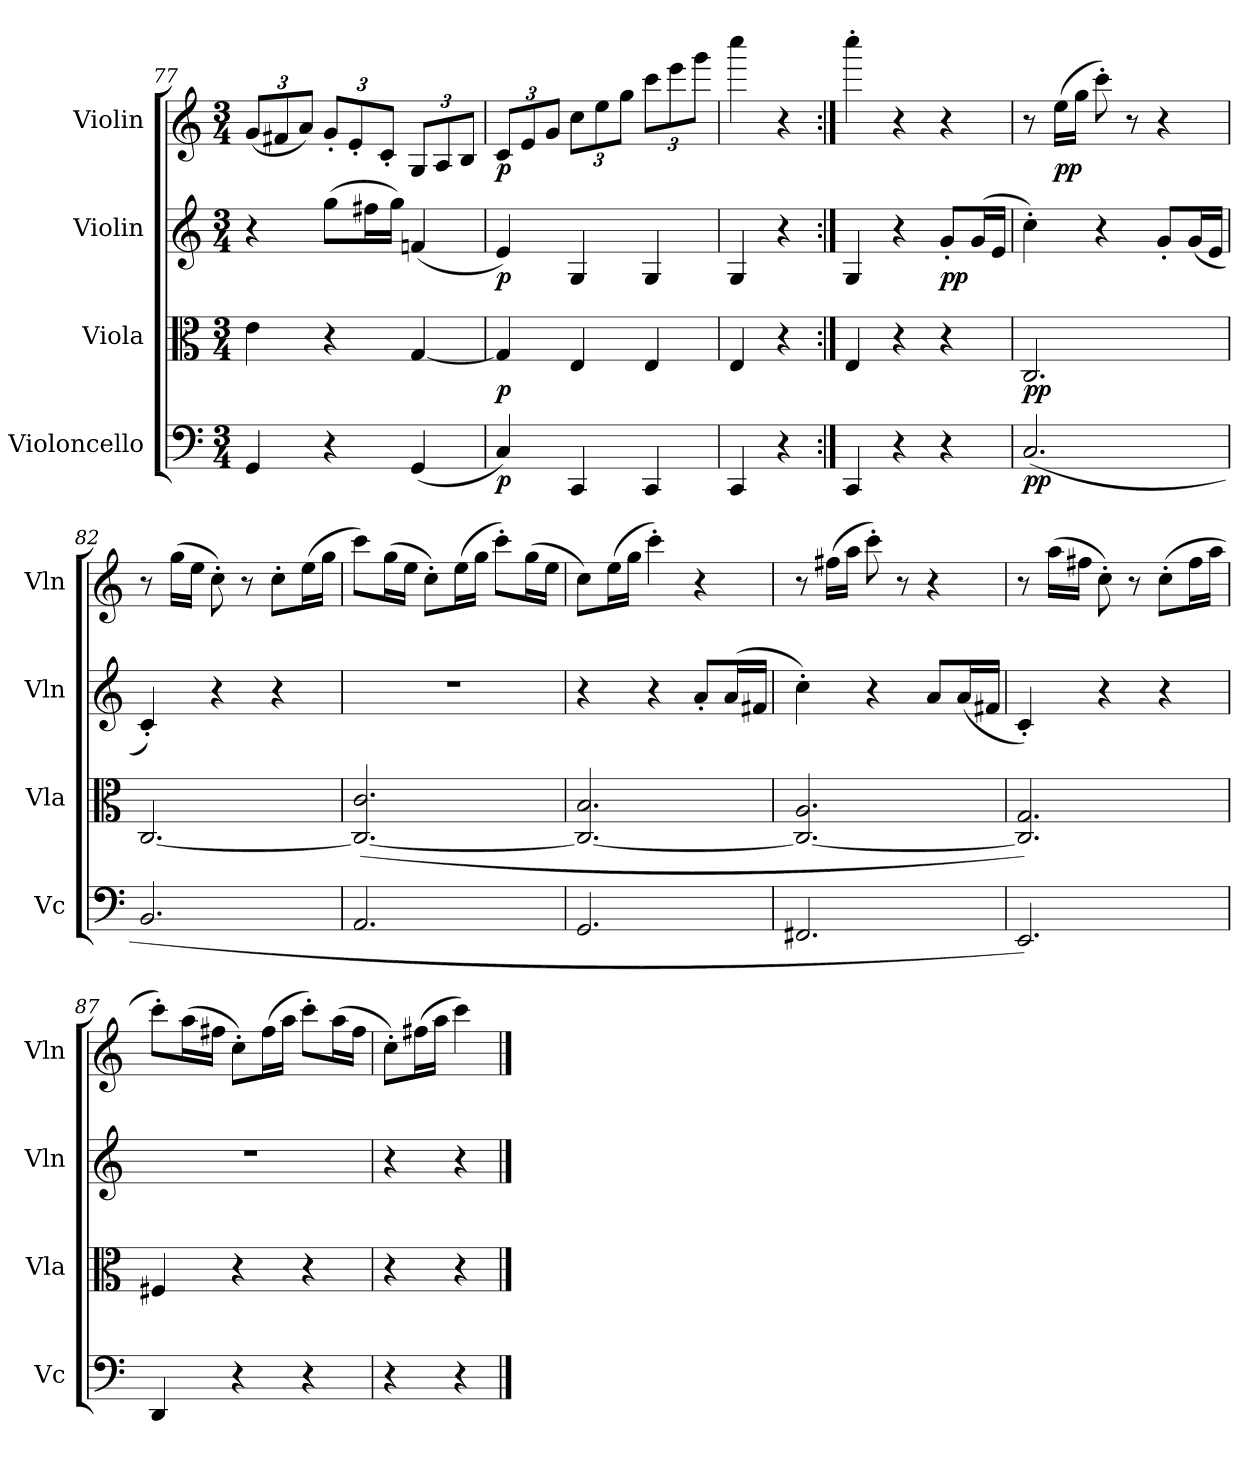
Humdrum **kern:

**kern	**dynam	**kern	**dynam	**kern	**dynam	**kern	**dynam
*part4	*part4	*part3	*part3	*part2	*part2	*part1	*part1
*staff4	*staff4	*staff3	*staff3	*staff2	*staff2	*staff1	*staff1
*I"Violoncello	*	*I"Viola	*	*I"Violin	*	*I"Violin	*
*I'Vc	*	*I'Vla	*	*I'Vln	*	*I'Vln	*
*clefF4	*	*clefC3	*	*clefG2	*	*clefG2	*
*k[]	*	*k[]	*	*k[]	*	*k[]	*
*M3/4	*	*M3/4	*	*M3/4	*	*M3/4	*
=77	=77	=77	=77	=77	=77	=77	=77
4GG/	.	4e\	.	4r	.	(12g/L	.
.	.	.	.	.	.	12f#X/	.
.	.	.	.	.	.	12a/J)	.
4r	.	4r	.	(8gg\L	.	12g'/L	.
.	.	.	.	.	.	12e'/	.
.	.	.	.	16ff#X\L	.	.	.
.	.	.	.	.	.	12c'/J	.
.	.	.	.	16gg\JJ)	.	.	.
(4GG/	.	[4G/	.	(4fn/	.	12G/L	.
.	.	.	.	.	.	12A/	.
.	.	.	.	.	.	12B/J	.
=78	=78	=78	=78	=78	=78	=78	=78
4C/)	p	4G/]	p	4e/)	p	12c/L	p
.	.	.	.	.	.	12e/	.
.	.	.	.	.	.	12g/J	.
4CC/	.	4E/	.	4G/	.	12cc\L	.
.	.	.	.	.	.	12ee\	.
.	.	.	.	.	.	12gg\J	.
4CC/	.	4E/	.	4G/	.	12ccc\L	.
.	.	.	.	.	.	12eee\	.
.	.	.	.	.	.	12ggg\J	.
=79	=79	=79	=79	=79	=79	=79	=79
4CC/	.	4E/	.	4G/	.	4cccc\	.
4r	.	4r	.	4r	.	4r	.
=80:|!	=80:|!	=80:|!	=80:|!	=80:|!	=80:|!	=80:|!	=80:|!
4CC/	.	4E/	.	4G/	.	4cccc'\	.
4r	.	4r	.	4r	.	4r	.
4r	.	4r	.	8g'/L	pp	4r	.
.	.	.	.	(16g/L	.	.	.
.	.	.	.	16e/JJ	.	.	.
=81	=81	=81	=81	=81	=81	=81	=81
(2.C/	pp	2.C/	pp	4cc'\)	.	8r	.
.	.	.	.	.	.	(16ee\LL	pp
.	.	.	.	.	.	16gg\JJ	.
.	.	.	.	4r	.	8ccc'\)	.
.	.	.	.	.	.	8r	.
.	.	.	.	8g'/L	.	4r	.
.	.	.	.	(16g/L	.	.	.
.	.	.	.	16e/JJ	.	.	.
=82	=82	=82	=82	=82	=82	=82	=82
2.BB/	.	[2.C/	.	4c'/)	.	8r	.
.	.	.	.	.	.	(16gg\LL	.
.	.	.	.	.	.	16ee\JJ	.
.	.	.	.	4r	.	8cc'\)	.
.	.	.	.	.	.	8r	.
.	.	.	.	4r	.	8cc'\L	.
.	.	.	.	.	.	(16ee\L	.
.	.	.	.	.	.	16gg\JJ	.
=83	=83	=83	=83	=83	=83	=83	=83
2.AA/	.	(2.C_/ 2.c/	.	2.r	.	8ccc\L)	.
.	.	.	.	.	.	(16gg\L	.
.	.	.	.	.	.	16ee\JJ	.
.	.	.	.	.	.	8cc'\L)	.
.	.	.	.	.	.	(16ee\L	.
.	.	.	.	.	.	16gg\JJ	.
.	.	.	.	.	.	8ccc'\L)	.
.	.	.	.	.	.	(16gg\L	.
.	.	.	.	.	.	16ee\JJ	.
=84	=84	=84	=84	=84	=84	=84	=84
2.GG/	.	2.C_/ 2.B/	.	4r	.	8cc\L)	.
.	.	.	.	.	.	(16ee\L	.
.	.	.	.	.	.	16gg\JJ	.
.	.	.	.	4r	.	4ccc'\)	.
.	.	.	.	8a'/L	.	4r	.
.	.	.	.	(16a/L	.	.	.
.	.	.	.	16f#X/JJ	.	.	.
=85	=85	=85	=85	=85	=85	=85	=85
2.FF#X/	.	2.C_/ 2.A/	.	4cc'\)	.	8r	.
.	.	.	.	.	.	(16ff#X\LL	.
.	.	.	.	.	.	16aa\JJ	.
.	.	.	.	4r	.	8ccc'\)	.
.	.	.	.	.	.	8r	.
.	.	.	.	8a/L	.	4r	.
.	.	.	.	(16a/L	.	.	.
.	.	.	.	16f#X/JJ	.	.	.
=86	=86	=86	=86	=86	=86	=86	=86
2.EE/)	.	2.C]/ 2.G/)	.	4c'/)	.	8r	.
.	.	.	.	.	.	(16aa\LL	.
.	.	.	.	.	.	16ff#X\JJ	.
.	.	.	.	4r	.	8cc'\)	.
.	.	.	.	.	.	8r	.
.	.	.	.	4r	.	(8cc'\L	.
.	.	.	.	.	.	16ff#\L	.
.	.	.	.	.	.	16aa\JJ	.
=87	=87	=87	=87	=87	=87	=87	=87
4DD/	.	4F#X/	.	2.r	.	8ccc'\L)	.
.	.	.	.	.	.	(16aa\L	.
.	.	.	.	.	.	16ff#X\JJ	.
4r	.	4r	.	.	.	8cc'\L)	.
.	.	.	.	.	.	(16ff#\L	.
.	.	.	.	.	.	16aa\JJ	.
4r	.	4r	.	.	.	8ccc'\L)	.
.	.	.	.	.	.	(16aa\L	.
.	.	.	.	.	.	16ff#\JJ	.
=88	=88	=88	=88	=88	=88	=88	=88
4r	.	4r	.	4r	.	8cc'\L)	.
.	.	.	.	.	.	(16ff#X\L	.
.	.	.	.	.	.	16aa\JJ	.
4r	.	4r	.	4r	.	4ccc\)	.
==	==	==	==	==	==	==	==
*-	*-	*-	*-	*-	*-	*-	*-
